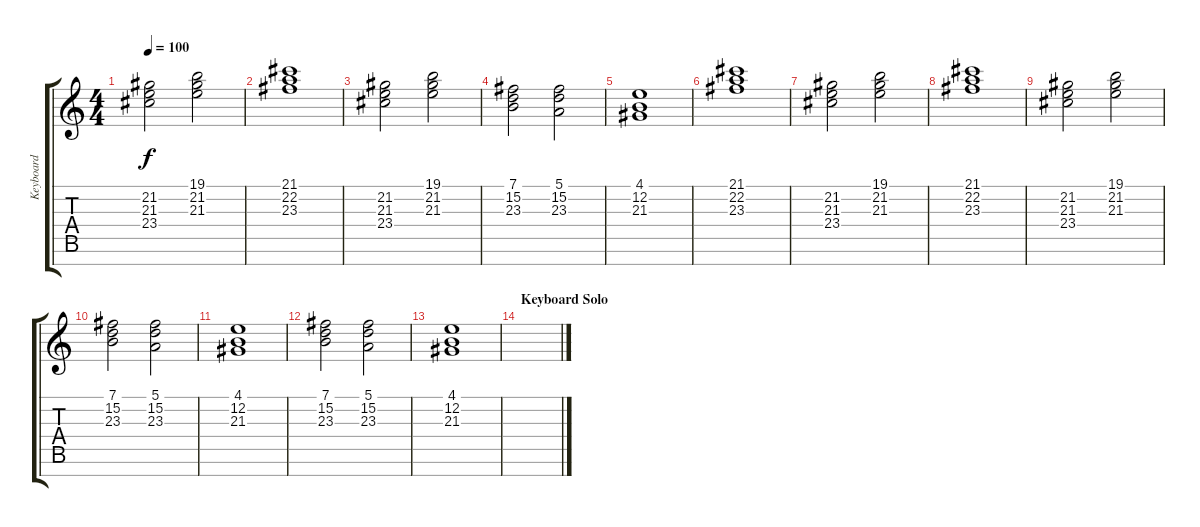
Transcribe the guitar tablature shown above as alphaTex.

\track ("Keyboard" "Keyboard") {instrument rockorgan}
\staff {score tabs}
\tuning (E4 B3 G3 D3 A2 E2 B1) {hide}
\ts (4 4)
\tempo 100
\clef g2
\ks c
(21.2 21.3 23.4).2{dy f} (19.1 21.2 21.3).2 |
(21.1 22.2 23.3).1 |
(21.2 21.3 23.4).2 (19.1 21.2 21.3).2 |
(7.1 15.2 23.3).2 (5.1 15.2 23.3).2 |
(4.1 12.2 21.3).1 |
(21.1 22.2 23.3).1 |
(21.2 21.3 23.4).2 (19.1 21.2 21.3).2 |
(21.1 22.2 23.3).1 |
(21.2 21.3 23.4).2 (19.1 21.2 21.3).2 |
(7.1 15.2 23.3).2 (5.1 15.2 23.3).2 |
(4.1 12.2 21.3).1 |
(7.1 15.2 23.3).2 (5.1 15.2 23.3).2 |
(4.1 12.2 21.3).1 |
\section ("" "Keyboard Solo")
